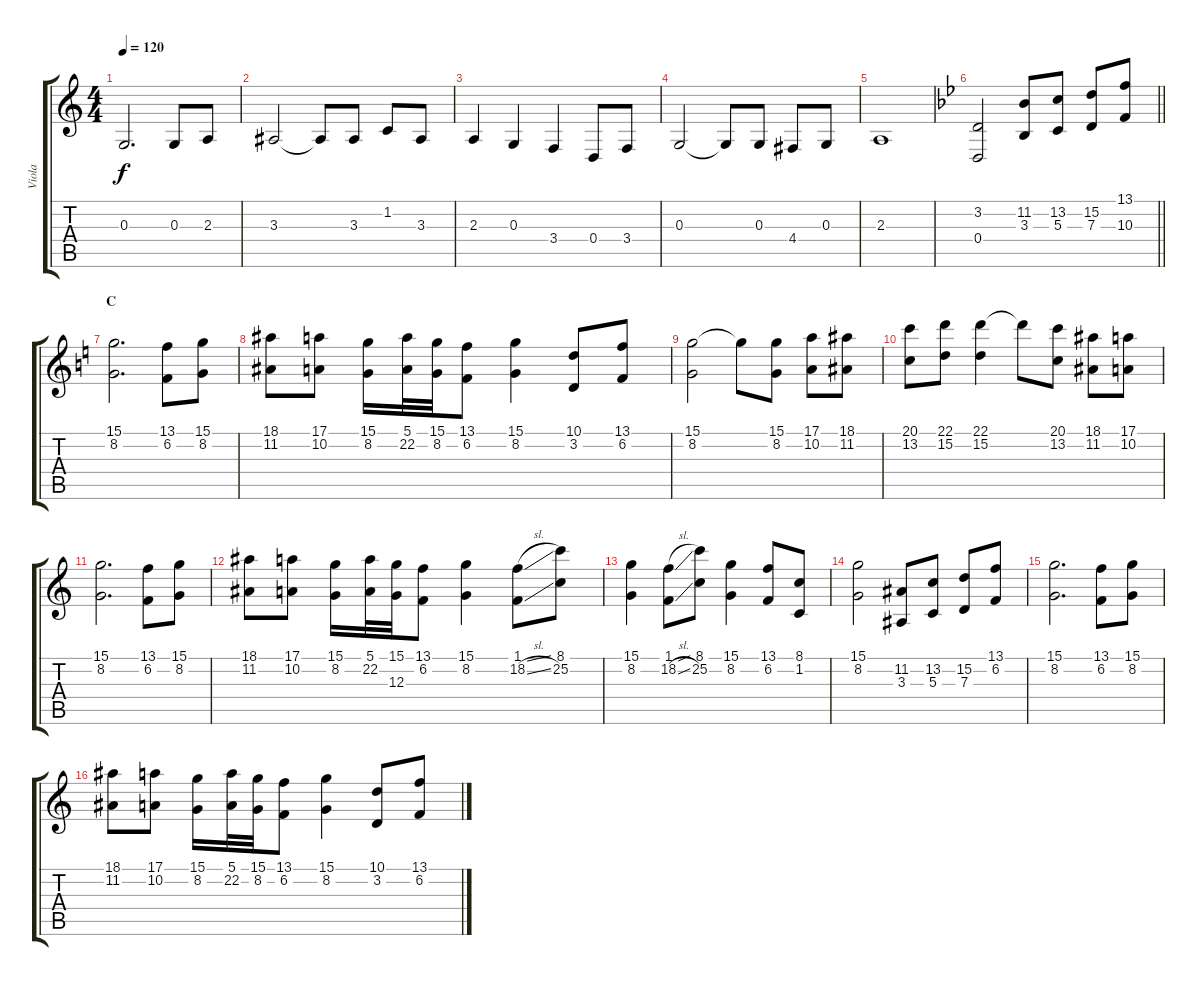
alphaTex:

\track ("Viola" "Viola") {instrument stringensemble1}
\staff {score tabs}
\tuning (E4 B3 G3 D3 A2 E2) {hide}
\ts (4 4)
\tempo 120
\clef g2
\ks c
0.3.2{d dy f} 0.3.8 2.3.8 |
3.3.2 3.3{t}.8 3.3.8 1.2.8 3.3.8 |
2.3.4 0.3.4 3.4.4 0.4.8 3.4.8 |
0.3.2 0.3{t}.8 0.3.8 4.4.8 0.3.8 |
2.3.1 |
\barLineRight lightlight
\ks bb
(3.2 0.4).2 (11.2 3.3).8{volume 8} (13.2 5.3).8 (15.2 7.3).8 (13.1 10.3).8 |
\section ("" "C")
\ks c
(15.1 8.2).2{d} (13.1 6.2).8 (15.1 8.2).8 |
(18.1 11.2).8 (17.1 10.2).8 (15.1 8.2).16 (5.1 22.2).32 (15.1 8.2).32 (13.1 6.2).8 (15.1 8.2).4 (10.1 3.2).8 (13.1 6.2).8 |
(15.1 8.2).2 15.1{t}.8 (15.1 8.2).8 (17.1 10.2).8 (18.1 11.2).8 |
(20.1 13.2).8 (22.1 15.2).8 (22.1 15.2).4 22.1{t}.8 (20.1 13.2).8 (18.1 11.2).8 (17.1 10.2).8 |
(15.1 8.2).2{d} (13.1 6.2).8 (15.1 8.2).8 |
(18.1 11.2).8 (17.1 10.2).8 (15.1 8.2).16 (5.1 22.2).32 (15.1 12.3).32 (13.1 6.2).8 (15.1 8.2).4 (1.1{sl} 18.2{sl}).8 (8.1 25.2).8 |
(15.1 8.2).4 (1.1{sl} 18.2{sl}).8 (8.1 25.2).8 (15.1 8.2).4 (13.1 6.2).8 (8.1 1.2).8 |
(15.1 8.2).2 (11.2 3.3).8 (13.2 5.3).8 (15.2 7.3).8 (13.1 6.2).8 |
(15.1 8.2).2{d} (13.1 6.2).8 (15.1 8.2).8 |
(18.1 11.2).8 (17.1 10.2).8 (15.1 8.2).16 (5.1 22.2).32 (15.1 8.2).32 (13.1 6.2).8 (15.1 8.2).4 (10.1 3.2).8 (13.1 6.2).8
